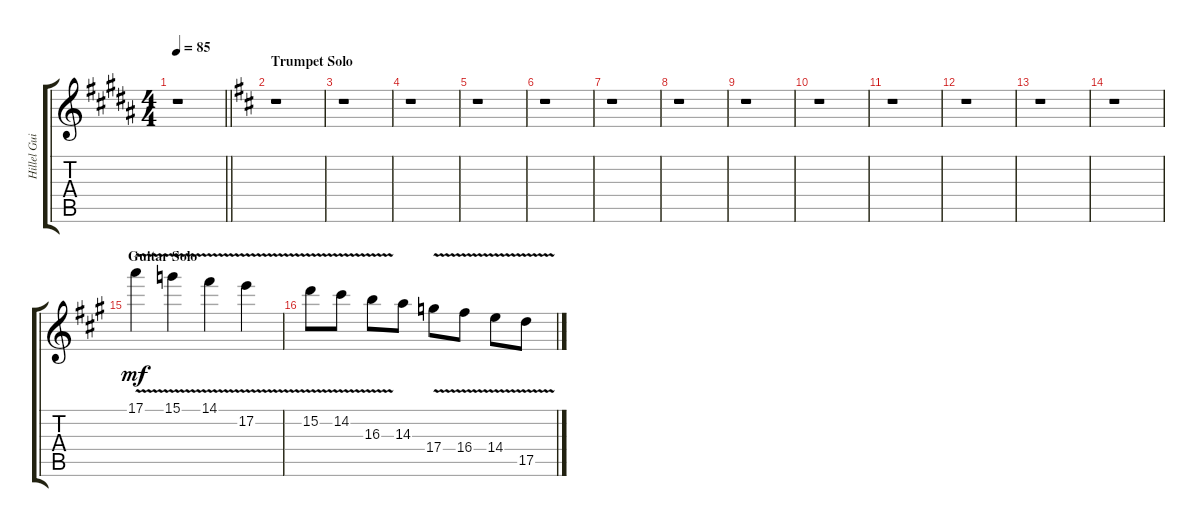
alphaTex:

\track ("Hillel Guitar II (Dist)" "Hillel Gui") {instrument overdrivenguitar}
\staff {score tabs}
\tuning (E4 B3 G3 D3 A2 E2) {hide}
\ts (4 4)
\tempo 85
\clef g2
\barLineRight lightlight
\ks b
r.1{dy f} |
\section ("" "Trumpet Solo")
\ks d
r.1 |
r.1 |
r.1 |
r.1 |
r.1 |
r.1 |
r.1 |
r.1 |
r.1 |
r.1 |
r.1 |
r.1 |
r.1 |
\section ("" "Guitar Solo")
\ks a
17.1{v}.4{dy mf} 15.1{v}.4 14.1{v}.4 17.2{v}.4 |
15.2{v}.8 14.2{v}.8 16.3{v}.8 14.3.8 17.4{v}.8 16.4{v}.8 14.4{v}.8 17.5{v}.8
